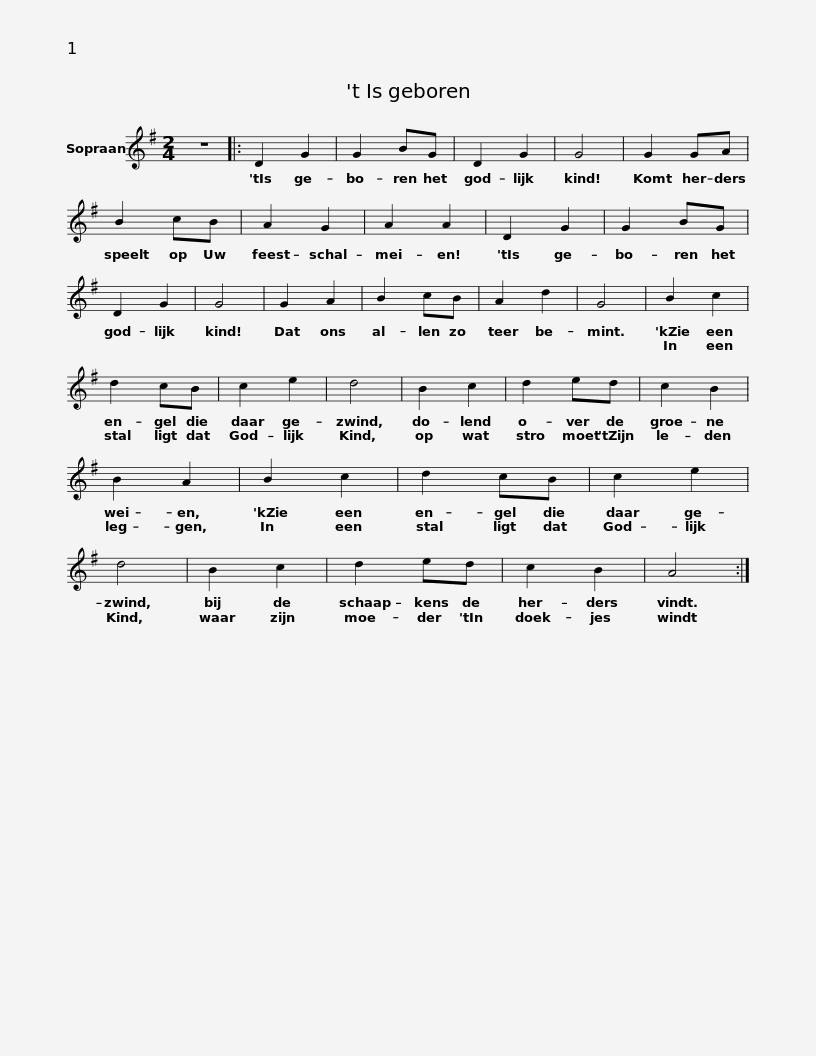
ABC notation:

X:1
L:1/8
M:2/4
I:linebreak $
K:G
V:1 treble
V:1
 z4 |: D2 G2 | G2 BG | D2 G2 | G4 | %5
 G2 GA | B2 cB | A2 G2 |$ A2 A2 | D2 G2 | %10
 G2 BG | D2 G2 | G4 | G2 A2 | B2 cB | %15
 A2 d2 | G4 | B2 c2 |$ d2 cB | c2 e2 | %20
 d4 | B2 c2 | d2 ed | c2 B2 | B2 A2 | %25
 B2 c2 |$ d2 cB | c2 e2 | d4 | B2 c2 | %30
 d2 ed | c2 B2 | A4 :| %33
